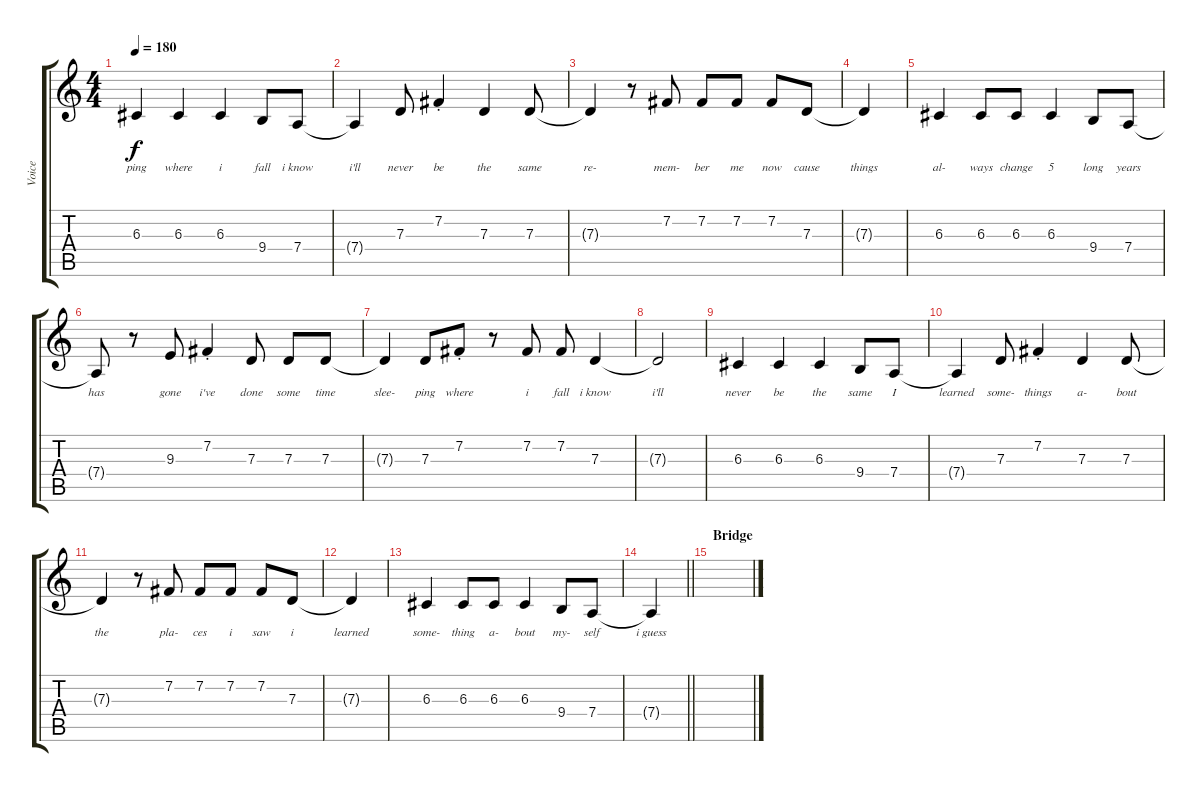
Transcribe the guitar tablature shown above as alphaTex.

\track ("Voice" "Voice") {instrument trumpet}
\staff {score tabs}
\tuning (E4 B3 G3 D3 A2 E2) {hide}
\ts (4 4)
\tempo 180
\clef g2
\ks c
6.3.4{lyrics (0 "ping") lyrics (1 "") lyrics (2 "") lyrics (3 "") lyrics (4 "") dy f} 6.3.4{lyrics (0 "where") lyrics (1 "") lyrics (2 "") lyrics (3 "") lyrics (4 "")} 6.3.4{lyrics (0 "i") lyrics (1 "") lyrics (2 "") lyrics (3 "") lyrics (4 "")} 9.4.8{lyrics (0 "fall") lyrics (1 "") lyrics (2 "") lyrics (3 "") lyrics (4 "")} 7.4.8{lyrics (0 "i know") lyrics (1 "") lyrics (2 "") lyrics (3 "") lyrics (4 "")} |
7.4{t}.4{lyrics (0 "i'll") lyrics (1 "") lyrics (2 "") lyrics (3 "") lyrics (4 "")} 7.3.8{lyrics (0 "never") lyrics (1 "") lyrics (2 "") lyrics (3 "") lyrics (4 "")} 7.2{st}.4{lyrics (0 "be") lyrics (1 "") lyrics (2 "") lyrics (3 "") lyrics (4 "")} 7.3.4{lyrics (0 "the") lyrics (1 "") lyrics (2 "") lyrics (3 "") lyrics (4 "")} 7.3.8{lyrics (0 "same") lyrics (1 "") lyrics (2 "") lyrics (3 "") lyrics (4 "")} |
7.3{t}.4{lyrics (0 "re-") lyrics (1 "") lyrics (2 "") lyrics (3 "") lyrics (4 "")} r.8 7.2.8{lyrics (0 "mem-") lyrics (1 "") lyrics (2 "") lyrics (3 "") lyrics (4 "")} 7.2.8{lyrics (0 "ber") lyrics (1 "") lyrics (2 "") lyrics (3 "") lyrics (4 "")} 7.2.8{lyrics (0 "me") lyrics (1 "") lyrics (2 "") lyrics (3 "") lyrics (4 "")} 7.2.8{lyrics (0 "now") lyrics (1 "") lyrics (2 "") lyrics (3 "") lyrics (4 "")} 7.3.8{lyrics (0 "cause") lyrics (1 "") lyrics (2 "") lyrics (3 "") lyrics (4 "")} |
7.3{t}.4{lyrics (0 "things") lyrics (1 "") lyrics (2 "") lyrics (3 "") lyrics (4 "")} |
6.3.4{lyrics (0 "al-") lyrics (1 "") lyrics (2 "") lyrics (3 "") lyrics (4 "")} 6.3.8{lyrics (0 "ways") lyrics (1 "") lyrics (2 "") lyrics (3 "") lyrics (4 "")} 6.3.8{lyrics (0 "change") lyrics (1 "") lyrics (2 "") lyrics (3 "") lyrics (4 "")} 6.3.4{lyrics (0 "5") lyrics (1 "") lyrics (2 "") lyrics (3 "") lyrics (4 "")} 9.4.8{lyrics (0 "long") lyrics (1 "") lyrics (2 "") lyrics (3 "") lyrics (4 "")} 7.4.8{lyrics (0 "years") lyrics (1 "") lyrics (2 "") lyrics (3 "") lyrics (4 "")} |
7.4{t}.8{lyrics (0 "has") lyrics (1 "") lyrics (2 "") lyrics (3 "") lyrics (4 "")} r.8 9.3.8{lyrics (0 "gone") lyrics (1 "") lyrics (2 "") lyrics (3 "") lyrics (4 "")} 7.2{st}.4{lyrics (0 "i've") lyrics (1 "") lyrics (2 "") lyrics (3 "") lyrics (4 "")} 7.3.8{lyrics (0 "done") lyrics (1 "") lyrics (2 "") lyrics (3 "") lyrics (4 "")} 7.3.8{lyrics (0 "some") lyrics (1 "") lyrics (2 "") lyrics (3 "") lyrics (4 "")} 7.3.8{lyrics (0 "time") lyrics (1 "") lyrics (2 "") lyrics (3 "") lyrics (4 "")} |
7.3{t}.4{lyrics (0 "slee-") lyrics (1 "") lyrics (2 "") lyrics (3 "") lyrics (4 "")} 7.3.8{lyrics (0 "ping") lyrics (1 "") lyrics (2 "") lyrics (3 "") lyrics (4 "")} 7.2{st}.8{lyrics (0 "where") lyrics (1 "") lyrics (2 "") lyrics (3 "") lyrics (4 "")} r.8 7.2.8{lyrics (0 "i") lyrics (1 "") lyrics (2 "") lyrics (3 "") lyrics (4 "")} 7.2.8{lyrics (0 "fall") lyrics (1 "") lyrics (2 "") lyrics (3 "") lyrics (4 "")} 7.3.4{lyrics (0 "i know") lyrics (1 "") lyrics (2 "") lyrics (3 "") lyrics (4 "")} |
7.3{t}.2{lyrics (0 "i'll") lyrics (1 "") lyrics (2 "") lyrics (3 "") lyrics (4 "")} |
6.3.4{lyrics (0 "never") lyrics (1 "") lyrics (2 "") lyrics (3 "") lyrics (4 "")} 6.3.4{lyrics (0 "be") lyrics (1 "") lyrics (2 "") lyrics (3 "") lyrics (4 "")} 6.3.4{lyrics (0 "the") lyrics (1 "") lyrics (2 "") lyrics (3 "") lyrics (4 "")} 9.4.8{lyrics (0 "same") lyrics (1 "") lyrics (2 "") lyrics (3 "") lyrics (4 "")} 7.4.8{lyrics (0 "I") lyrics (1 "") lyrics (2 "") lyrics (3 "") lyrics (4 "")} |
7.4{t}.4{lyrics (0 "learned") lyrics (1 "") lyrics (2 "") lyrics (3 "") lyrics (4 "")} 7.3.8{lyrics (0 "some-") lyrics (1 "") lyrics (2 "") lyrics (3 "") lyrics (4 "")} 7.2{st}.4{lyrics (0 "things") lyrics (1 "") lyrics (2 "") lyrics (3 "") lyrics (4 "")} 7.3.4{lyrics (0 "a-") lyrics (1 "") lyrics (2 "") lyrics (3 "") lyrics (4 "")} 7.3.8{lyrics (0 "bout") lyrics (1 "") lyrics (2 "") lyrics (3 "") lyrics (4 "")} |
7.3{t}.4{lyrics (0 "the") lyrics (1 "") lyrics (2 "") lyrics (3 "") lyrics (4 "")} r.8 7.2.8{lyrics (0 "pla-") lyrics (1 "") lyrics (2 "") lyrics (3 "") lyrics (4 "")} 7.2.8{lyrics (0 "ces") lyrics (1 "") lyrics (2 "") lyrics (3 "") lyrics (4 "")} 7.2.8{lyrics (0 "i") lyrics (1 "") lyrics (2 "") lyrics (3 "") lyrics (4 "")} 7.2.8{lyrics (0 "saw") lyrics (1 "") lyrics (2 "") lyrics (3 "") lyrics (4 "")} 7.3.8{lyrics (0 "i") lyrics (1 "") lyrics (2 "") lyrics (3 "") lyrics (4 "")} |
7.3{t}.4{lyrics (0 "learned") lyrics (1 "") lyrics (2 "") lyrics (3 "") lyrics (4 "")} |
6.3.4{lyrics (0 "some-") lyrics (1 "") lyrics (2 "") lyrics (3 "") lyrics (4 "")} 6.3.8{lyrics (0 "thing") lyrics (1 "") lyrics (2 "") lyrics (3 "") lyrics (4 "")} 6.3.8{lyrics (0 "a-") lyrics (1 "") lyrics (2 "") lyrics (3 "") lyrics (4 "")} 6.3.4{lyrics (0 "bout") lyrics (1 "") lyrics (2 "") lyrics (3 "") lyrics (4 "")} 9.4.8{lyrics (0 "my-") lyrics (1 "") lyrics (2 "") lyrics (3 "") lyrics (4 "")} 7.4.8{lyrics (0 "self") lyrics (1 "") lyrics (2 "") lyrics (3 "") lyrics (4 "")} |
\barLineRight lightlight
7.4{t}.4{lyrics (0 "i guess") lyrics (1 "") lyrics (2 "") lyrics (3 "") lyrics (4 "")} |
\section ("" "Bridge")
